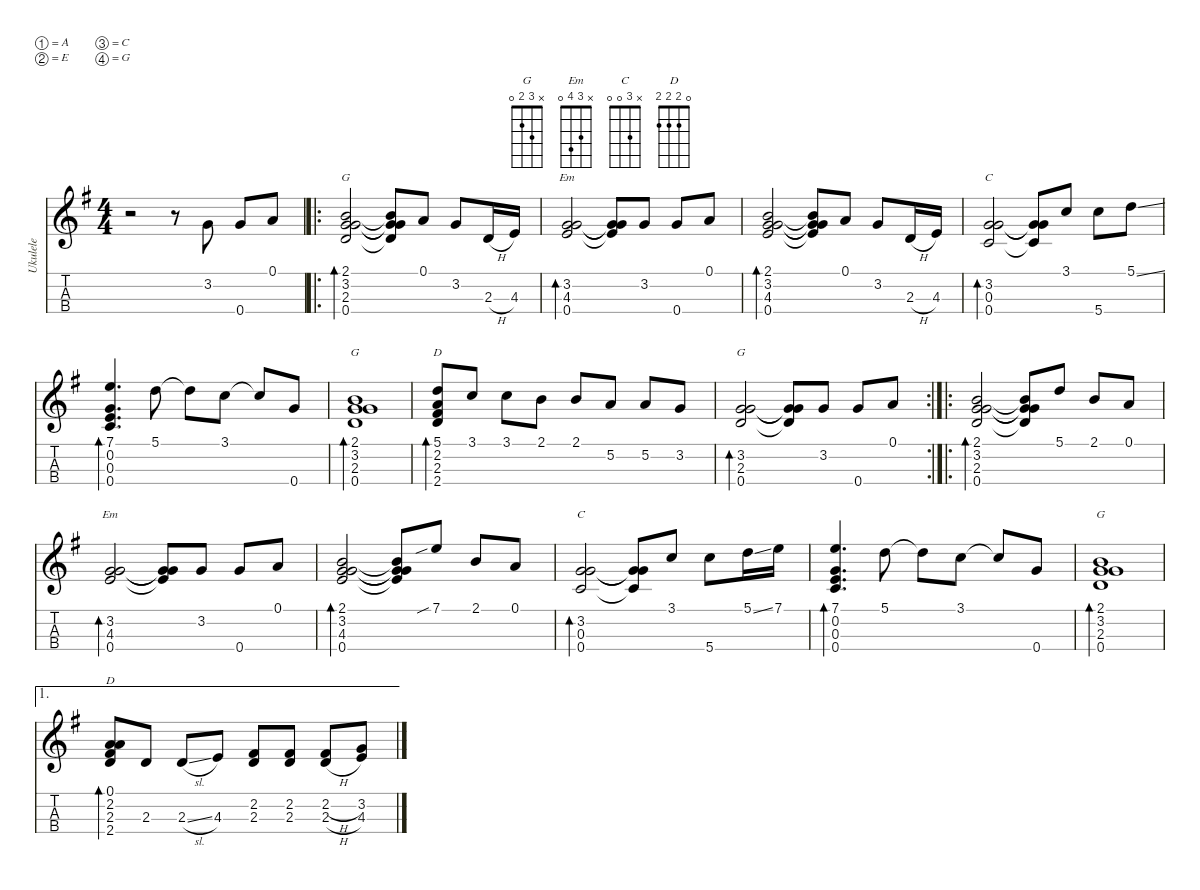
\defaultSystemsLayout 4
\hideDynamics
\bracketExtendMode nobrackets
\otherSystemsTrackNameOrientation horizontal
\defaultBarNumberDisplay Hide
\track ("Ukulele" "Ukulele") {defaultSystemsLayout 4 instrument acousticguitarnylon}
\staff {score tabs}
\tuning (A4 E4 C4 G4)
\displaytranspose 0
\chord ("G" 2 3 2 0) {barre 2}
\chord ("Em" x 3 4 0)
\chord ("C" x 3 0 0)
\chord ("D" 5 2 2 2) {barre (2 2)}
\chord ("G" x 3 2 0)
\chord ("D" 0 2 2 2)
\ts (4 4)
\tempo (95 hide)
\clef g2
\ks g
r.2{dy mf instrument acousticguitarnylon beam Down} r.8{beam Down} 3.2{acc forcenatural}.8{beam Up} 0.4{acc forcenatural}.8{beam Up} 0.1{acc forcenatural}.8{beam Up} |
\ro
(2.1{acc forcenatural} 0.4{acc forcenatural} 3.2{acc forcenatural} 2.3{acc forcenatural}).2{bd 30 ch "G" beam Up} (2.3{t acc forcenatural} 3.2{t acc forcenatural} 2.1{t acc forcenatural} 0.4{t acc forcenatural}).8{beam Up} 0.1{acc forcenatural}.8{beam Up} 3.2{acc forcenatural}.8{beam Up} 2.3{h acc forcenatural}.16{beam Up} 4.3{acc forcenatural}.16{beam Up} |
(3.2{acc forcenatural} 4.3{acc forcenatural} 0.4{acc forcenatural}).2{bd 30 ch "Em" beam Up} (0.4{t acc forcenatural} 4.3{t acc forcenatural} 3.2{t acc forcenatural}).8{beam Up} 3.2{acc forcenatural}.8{beam Up} 0.4{acc forcenatural}.8{beam Up} 0.1{acc forcenatural}.8{beam Up} |
(2.1{acc forcenatural} 0.4{acc forcenatural} 3.2{acc forcenatural} 4.3{acc forcenatural}).2{bd 30 beam Up} (4.3{t acc forcenatural} 3.2{t acc forcenatural} 2.1{t acc forcenatural} 0.4{t acc forcenatural}).8{beam Up} 0.1{acc forcenatural}.8{beam Up} 3.2{acc forcenatural}.8{beam Up} 2.3{h acc forcenatural}.16{beam Up} 4.3{acc forcenatural}.16{beam Up} |
(3.2{acc forcenatural} 0.4{acc forcenatural} 0.3{acc forcenatural}).2{bd 30 ch "C" beam Up} (0.3{t acc forcenatural} 0.4{t acc forcenatural} 3.2{t acc forcenatural}).8{beam Up} 3.1{acc forcenatural}.8{beam Up} 5.4{acc forcenatural}.8{beam Down} 5.1{ss acc forcenatural}.8{beam Down} |
(7.1{acc forcenatural} 0.3{acc forcenatural} 0.2{acc forcenatural} 0.4{acc forcenatural}).4{d bd 30 beam Up} 5.1{acc forcenatural}.8{beam Down} 5.1{t acc forcenatural}.8{beam Down} 3.1{acc forcenatural}.8{beam Down} 3.1{t acc forcenatural}.8{beam Up} 0.4{acc forcenatural}.8{beam Up} |
(2.1{acc forcenatural} 0.4{acc forcenatural} 3.2{acc forcenatural} 2.3{acc forcenatural}).1{bd 30 ch "G" beam Up} |
(2.3{acc forcenatural} 2.2{acc #} 2.4{acc forcenatural} 5.1{acc forcenatural}).8{bd 30 ch "D" beam Up} 3.1{acc forcenatural}.8{beam Up} 3.1{acc forcenatural}.8{beam Down} 2.1{acc forcenatural}.8{beam Down} 2.1{acc forcenatural}.8{beam Up} 5.2{acc forcenatural}.8{beam Up} 5.2{acc forcenatural}.8{beam Up} 3.2{acc forcenatural}.8{beam Up} |
\rc 2
(0.4{acc forcenatural} 3.2{acc forcenatural} 2.3{acc forcenatural}).2{bd 30 ch "G" beam Up} (0.4{t acc forcenatural} 2.3{t acc forcenatural} 3.2{t acc forcenatural}).8{beam Up} 3.2{acc forcenatural}.8{beam Up} 0.4{acc forcenatural}.8{beam Up} 0.1{acc forcenatural}.8{beam Up} |
\ro
(0.4{acc forcenatural} 3.2{acc forcenatural} 2.3{acc forcenatural} 2.1{acc forcenatural}).2{bd 30 beam Up} (0.4{t acc forcenatural} 2.3{t acc forcenatural} 3.2{t acc forcenatural} 2.1{t acc forcenatural}).8{beam Up} 5.1{acc forcenatural}.8{beam Up} 2.1{acc forcenatural}.8{beam Up} 0.1{acc forcenatural}.8{beam Up} |
(0.4{acc forcenatural} 3.2{acc forcenatural} 4.3{acc forcenatural}).2{bd 30 ch "Em" beam Up} (4.3{t acc forcenatural} 0.4{t acc forcenatural} 3.2{t acc forcenatural}).8{beam Up} 3.2{acc forcenatural}.8{beam Up} 0.4{acc forcenatural}.8{beam Up} 0.1{acc forcenatural}.8{beam Up} |
(2.1{acc forcenatural} 0.4{acc forcenatural} 3.2{acc forcenatural} 4.3{acc forcenatural}).2{bd 30 beam Up} (3.2{t acc forcenatural} 4.3{t acc forcenatural} 0.4{t acc forcenatural} 2.1{t acc forcenatural}).8{beam Up} 7.1{sib acc forcenatural}.8{beam Up} 2.1{acc forcenatural}.8{beam Up} 0.1{acc forcenatural}.8{beam Up} |
(0.4{acc forcenatural} 3.2{acc forcenatural} 0.3{acc forcenatural}).2{bd 30 ch "C" beam Up} (3.2{t acc forcenatural} 0.3{t acc forcenatural} 0.4{t acc forcenatural}).8{beam Up} 3.1{acc forcenatural}.8{beam Up} 5.4{acc forcenatural}.8{beam Down} 5.1{ss acc forcenatural}.16{beam Down} 7.1{acc forcenatural}.16{beam Down} |
(7.1{acc forcenatural} 0.3{acc forcenatural} 0.2{acc forcenatural} 0.4{acc forcenatural}).4{d bd 30 beam Up} 5.1{acc forcenatural}.8{beam Down} 5.1{t acc forcenatural}.8{beam Down} 3.1{acc forcenatural}.8{beam Down} 3.1{t acc forcenatural}.8{beam Up} 0.4{acc forcenatural}.8{beam Up} |
(0.4{acc forcenatural} 3.2{acc forcenatural} 2.3{acc forcenatural} 2.1{acc forcenatural}).1{bd 30 ch "G" beam Up} |
\ae 1
(2.2{acc #} 2.3{acc forcenatural} 0.1{acc forcenatural} 2.4{acc forcenatural}).8{bd 30 ch "D" beam Up} 2.3{acc forcenatural}.8{beam Up} 2.3{sl acc forcenatural}.8{beam Up} 4.3{acc forcenatural}.8{beam Up} (2.2{acc #} 2.3{acc forcenatural}).8{beam Up} (2.2{acc #} 2.3{acc forcenatural}).8{beam Up} (2.2{h acc #} 2.3{h acc forcenatural}).8{beam Up} (3.2{ss acc forcenatural} 4.3{ss acc forcenatural}).8{beam Up}
